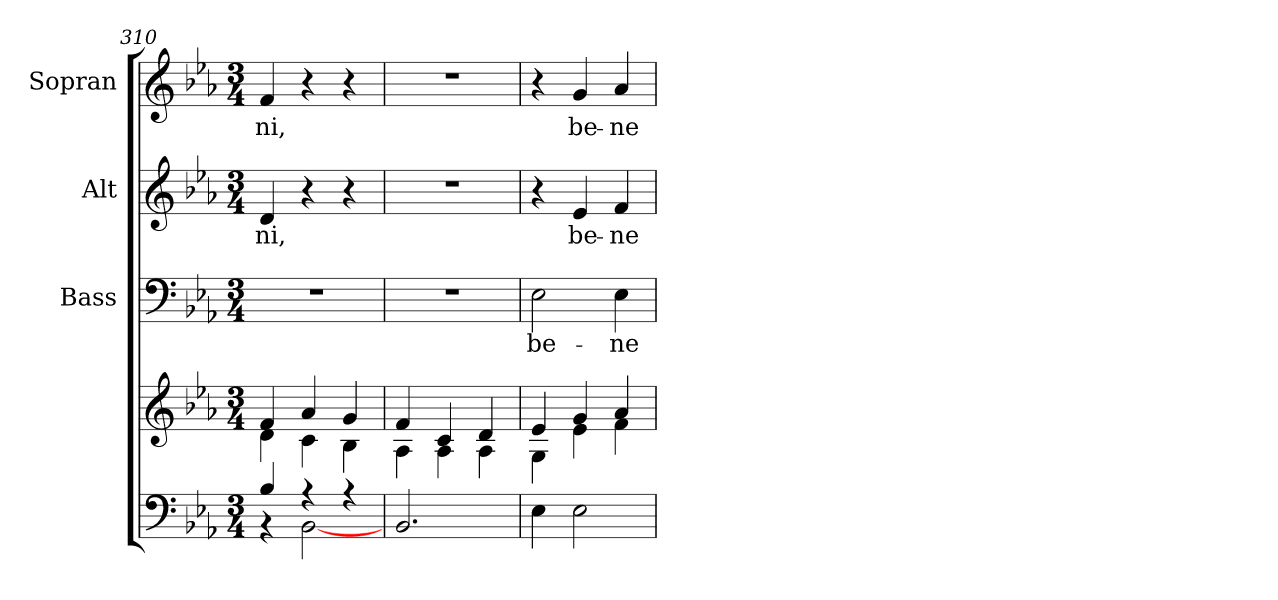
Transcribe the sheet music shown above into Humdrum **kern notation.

**kern	**kern	**kern	**text	**kern	**text	**kern	**text
*part4	*part4	*part3	*part3	*part2	*part2	*part1	*part1
*staff5	*staff4	*staff3	*staff3	*staff2	*staff2	*staff1	*staff1
*	*	*I"Bass	*	*I"Alt	*	*I"Sopran	*
*	*	*I'B.	*	*I'A.	*	*I'S.	*
*clefF4	*clefG2	*clefF4	*	*clefG2	*	*clefG2	*
*k[b-e-a-]	*k[b-e-a-]	*k[b-e-a-]	*	*k[b-e-a-]	*	*k[b-e-a-]	*
*E-:	*E-:	*E-:	*	*E-:	*	*E-:	*
*M3/4	*M3/4	*M3/4	*	*M3/4	*	*M3/4	*
=310	=310	=310	=310	=310	=310	=310	=310
*^	*^	*	*	*	*	*	*
!	!	!	!	!	!	!	!LO:LY:b	!	!LO:LY:b
4B-/	4rBB	4f/	4d\	2.r	.	4d/	-ni,	4f/	-ni,
4rA	[<2BB-\	4a-/	4c\	.	.	4r	.	4r	.
4rG	.	4g/	4B-\	.	.	4r	.	4r	.
*v	*v	*	*	*	*	*	*	*	*
=311	=311	=311	=311	=311	=311	=311	=311	=311
2.BB-/	4f/	4A-\	2.r	.	2.r	.	2.r	.
.	4c/	4A-\	.	.	.	.	.	.
.	4d/	4A-\	.	.	.	.	.	.
=312	=312	=312	=312	=312	=312	=312	=312	=312
!	!	!	!	!LO:LY:b	!	!	!	!
4E-\	4e-/	4G\	2E-\	be-	4r	.	4r	.
!	!	!	!	!	!	!LO:LY:b	!	!LO:LY:b
2E-\	4g/	4e-\	.	.	4e-/	be-	4g/	be-
!	!	!	!	!LO:LY:b	!	!LO:LY:b	!	!LO:LY:b
.	4a-/	4f\	4E-\	-ne-	4f/	-ne-	4a-/	-ne-
*	*v	*v	*	*	*	*	*	*
=	=	=	=	=	=	=	=
*-	*-	*-	*-	*-	*-	*-	*-
